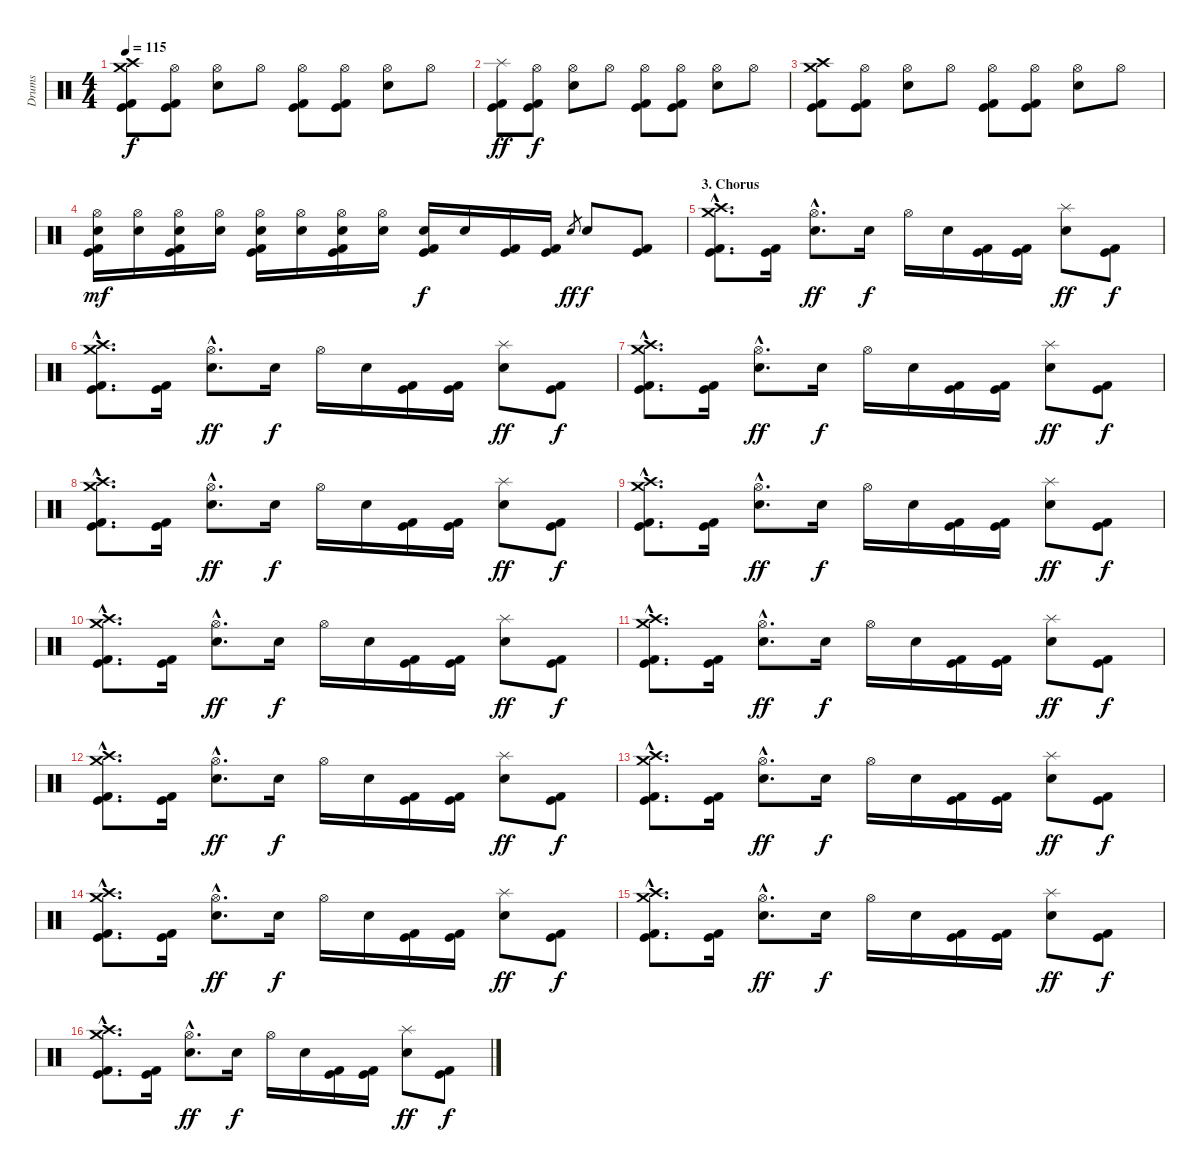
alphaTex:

\track ("Drums" "Drums") {instrument percussion}
\staff {score}
\articulation defaults
\ts (4 4)
\tempo 115
\clef neutral
\ks c
("Crash high (hit)" "Crash medium (hit)" "Kick (hit) 2" "Kick (hit)").8{dy f} ("Hi-Hat (open)" "Kick (hit) 2" "Kick (hit)").8 ("Hi-Hat (open)" "Electric Snare (hit)").8 "Hi-Hat (open)".8 ("Hi-Hat (open)" "Kick (hit) 2" "Kick (hit)").8 ("Hi-Hat (open)" "Kick (hit) 2" "Kick (hit)").8 ("Hi-Hat (open)" "Electric Snare (hit)").8 "Hi-Hat (open)".8 |
("Splash (hit)" "Kick (hit) 2" "Kick (hit)").8{dy ff} ("Hi-Hat (open)" "Kick (hit) 2" "Kick (hit)").8{dy f} ("Hi-Hat (open)" "Electric Snare (hit)").8 "Hi-Hat (open)".8 ("Hi-Hat (open)" "Kick (hit) 2" "Kick (hit)").8 ("Hi-Hat (open)" "Kick (hit) 2" "Kick (hit)").8 ("Hi-Hat (open)" "Electric Snare (hit)").8 "Hi-Hat (open)".8 |
("Crash high (hit)" "Crash medium (hit)" "Kick (hit) 2" "Kick (hit)").8 ("Hi-Hat (open)" "Kick (hit) 2" "Kick (hit)").8 ("Hi-Hat (open)" "Electric Snare (hit)").8 "Hi-Hat (open)".8 ("Hi-Hat (open)" "Kick (hit) 2" "Kick (hit)").8 ("Hi-Hat (open)" "Kick (hit) 2" "Kick (hit)").8 ("Hi-Hat (open)" "Electric Snare (hit)").8 "Hi-Hat (open)".8 |
("Hi-Hat (open)" "Electric Snare (hit)" "Kick (hit) 2" "Kick (hit)").16{dy mf} ("Hi-Hat (open)" "Electric Snare (hit)").16 ("Hi-Hat (open)" "Electric Snare (hit)" "Kick (hit) 2" "Kick (hit)").16 ("Hi-Hat (open)" "Electric Snare (hit)").16 ("Hi-Hat (open)" "Electric Snare (hit)" "Kick (hit) 2" "Kick (hit)").16 ("Hi-Hat (open)" "Electric Snare (hit)").16 ("Hi-Hat (open)" "Electric Snare (hit)" "Kick (hit) 2" "Kick (hit)").16 ("Hi-Hat (open)" "Electric Snare (hit)").16 ("Electric Snare (hit)" "Kick (hit) 2" "Kick (hit)").16{dy f} "Electric Snare (hit)".16 ("Kick (hit) 2" "Kick (hit)").16 ("Kick (hit) 2" "Kick (hit)").16 "Electric Snare (hit)".8{gr dy ff} "Electric Snare (hit)".8{dy f} ("Kick (hit) 2" "Kick (hit)").8 |
\section ("" "3. Chorus")
("Crash medium (hit)"{hac} "Crash high (hit)"{hac} "Kick (hit) 2"{hac} "Kick (hit)"{hac}).8{d} ("Kick (hit) 2" "Kick (hit)").16 ("Hi-Hat (open)"{hac} "Electric Snare (hit)"{hac}).8{d dy ff} "Electric Snare (hit)".16{dy f} "Hi-Hat (open)".16 "Electric Snare (hit)".16 ("Kick (hit) 2" "Kick (hit)").16 ("Kick (hit) 2" "Kick (hit)").16 ("Splash (hit)" "Electric Snare (hit)").8{dy ff} ("Kick (hit) 2" "Kick (hit)").8{dy f} |
("Crash medium (hit)"{hac} "Crash high (hit)"{hac} "Kick (hit) 2"{hac} "Kick (hit)"{hac}).8{d} ("Kick (hit) 2" "Kick (hit)").16 ("Hi-Hat (open)"{hac} "Electric Snare (hit)"{hac}).8{d dy ff} "Electric Snare (hit)".16{dy f} "Hi-Hat (open)".16 "Electric Snare (hit)".16 ("Kick (hit) 2" "Kick (hit)").16 ("Kick (hit) 2" "Kick (hit)").16 ("Splash (hit)" "Electric Snare (hit)").8{dy ff} ("Kick (hit) 2" "Kick (hit)").8{dy f} |
("Crash medium (hit)"{hac} "Crash high (hit)"{hac} "Kick (hit) 2"{hac} "Kick (hit)"{hac}).8{d} ("Kick (hit) 2" "Kick (hit)").16 ("Hi-Hat (open)"{hac} "Electric Snare (hit)"{hac}).8{d dy ff} "Electric Snare (hit)".16{dy f} "Hi-Hat (open)".16 "Electric Snare (hit)".16 ("Kick (hit) 2" "Kick (hit)").16 ("Kick (hit) 2" "Kick (hit)").16 ("Splash (hit)" "Electric Snare (hit)").8{dy ff} ("Kick (hit) 2" "Kick (hit)").8{dy f} |
("Crash medium (hit)"{hac} "Crash high (hit)"{hac} "Kick (hit) 2"{hac} "Kick (hit)"{hac}).8{d} ("Kick (hit) 2" "Kick (hit)").16 ("Hi-Hat (open)"{hac} "Electric Snare (hit)"{hac}).8{d dy ff} "Electric Snare (hit)".16{dy f} "Hi-Hat (open)".16 "Electric Snare (hit)".16 ("Kick (hit) 2" "Kick (hit)").16 ("Kick (hit) 2" "Kick (hit)").16 ("Splash (hit)" "Electric Snare (hit)").8{dy ff} ("Kick (hit) 2" "Kick (hit)").8{dy f} |
("Crash medium (hit)"{hac} "Crash high (hit)"{hac} "Kick (hit) 2"{hac} "Kick (hit)"{hac}).8{d} ("Kick (hit) 2" "Kick (hit)").16 ("Hi-Hat (open)"{hac} "Electric Snare (hit)"{hac}).8{d dy ff} "Electric Snare (hit)".16{dy f} "Hi-Hat (open)".16 "Electric Snare (hit)".16 ("Kick (hit) 2" "Kick (hit)").16 ("Kick (hit) 2" "Kick (hit)").16 ("Splash (hit)" "Electric Snare (hit)").8{dy ff} ("Kick (hit) 2" "Kick (hit)").8{dy f} |
("Crash medium (hit)"{hac} "Crash high (hit)"{hac} "Kick (hit) 2"{hac} "Kick (hit)"{hac}).8{d} ("Kick (hit) 2" "Kick (hit)").16 ("Hi-Hat (open)"{hac} "Electric Snare (hit)"{hac}).8{d dy ff} "Electric Snare (hit)".16{dy f} "Hi-Hat (open)".16 "Electric Snare (hit)".16 ("Kick (hit) 2" "Kick (hit)").16 ("Kick (hit) 2" "Kick (hit)").16 ("Splash (hit)" "Electric Snare (hit)").8{dy ff} ("Kick (hit) 2" "Kick (hit)").8{dy f} |
("Crash medium (hit)"{hac} "Crash high (hit)"{hac} "Kick (hit) 2"{hac} "Kick (hit)"{hac}).8{d} ("Kick (hit) 2" "Kick (hit)").16 ("Hi-Hat (open)"{hac} "Electric Snare (hit)"{hac}).8{d dy ff} "Electric Snare (hit)".16{dy f} "Hi-Hat (open)".16 "Electric Snare (hit)".16 ("Kick (hit) 2" "Kick (hit)").16 ("Kick (hit) 2" "Kick (hit)").16 ("Splash (hit)" "Electric Snare (hit)").8{dy ff} ("Kick (hit) 2" "Kick (hit)").8{dy f} |
("Crash medium (hit)"{hac} "Crash high (hit)"{hac} "Kick (hit) 2"{hac} "Kick (hit)"{hac}).8{d} ("Kick (hit) 2" "Kick (hit)").16 ("Hi-Hat (open)"{hac} "Electric Snare (hit)"{hac}).8{d dy ff} "Electric Snare (hit)".16{dy f} "Hi-Hat (open)".16 "Electric Snare (hit)".16 ("Kick (hit) 2" "Kick (hit)").16 ("Kick (hit) 2" "Kick (hit)").16 ("Splash (hit)" "Electric Snare (hit)").8{dy ff} ("Kick (hit) 2" "Kick (hit)").8{dy f} |
("Crash medium (hit)"{hac} "Crash high (hit)"{hac} "Kick (hit) 2"{hac} "Kick (hit)"{hac}).8{d} ("Kick (hit) 2" "Kick (hit)").16 ("Hi-Hat (open)"{hac} "Electric Snare (hit)"{hac}).8{d dy ff} "Electric Snare (hit)".16{dy f} "Hi-Hat (open)".16 "Electric Snare (hit)".16 ("Kick (hit) 2" "Kick (hit)").16 ("Kick (hit) 2" "Kick (hit)").16 ("Splash (hit)" "Electric Snare (hit)").8{dy ff} ("Kick (hit) 2" "Kick (hit)").8{dy f} |
("Crash medium (hit)"{hac} "Crash high (hit)"{hac} "Kick (hit) 2"{hac} "Kick (hit)"{hac}).8{d} ("Kick (hit) 2" "Kick (hit)").16 ("Hi-Hat (open)"{hac} "Electric Snare (hit)"{hac}).8{d dy ff} "Electric Snare (hit)".16{dy f} "Hi-Hat (open)".16 "Electric Snare (hit)".16 ("Kick (hit) 2" "Kick (hit)").16 ("Kick (hit) 2" "Kick (hit)").16 ("Splash (hit)" "Electric Snare (hit)").8{dy ff} ("Kick (hit) 2" "Kick (hit)").8{dy f} |
("Crash medium (hit)"{hac} "Crash high (hit)"{hac} "Kick (hit) 2"{hac} "Kick (hit)"{hac}).8{d} ("Kick (hit) 2" "Kick (hit)").16 ("Hi-Hat (open)"{hac} "Electric Snare (hit)"{hac}).8{d dy ff} "Electric Snare (hit)".16{dy f} "Hi-Hat (open)".16 "Electric Snare (hit)".16 ("Kick (hit) 2" "Kick (hit)").16 ("Kick (hit) 2" "Kick (hit)").16 ("Splash (hit)" "Electric Snare (hit)").8{dy ff} ("Kick (hit) 2" "Kick (hit)").8{dy f} |
("Crash medium (hit)"{hac} "Crash high (hit)"{hac} "Kick (hit) 2"{hac} "Kick (hit)"{hac}).8{d} ("Kick (hit) 2" "Kick (hit)").16 ("Hi-Hat (open)"{hac} "Electric Snare (hit)"{hac}).8{d dy ff} "Electric Snare (hit)".16{dy f} "Hi-Hat (open)".16 "Electric Snare (hit)".16 ("Kick (hit) 2" "Kick (hit)").16 ("Kick (hit) 2" "Kick (hit)").16 ("Splash (hit)" "Electric Snare (hit)").8{dy ff} ("Kick (hit) 2" "Kick (hit)").8{dy f}
